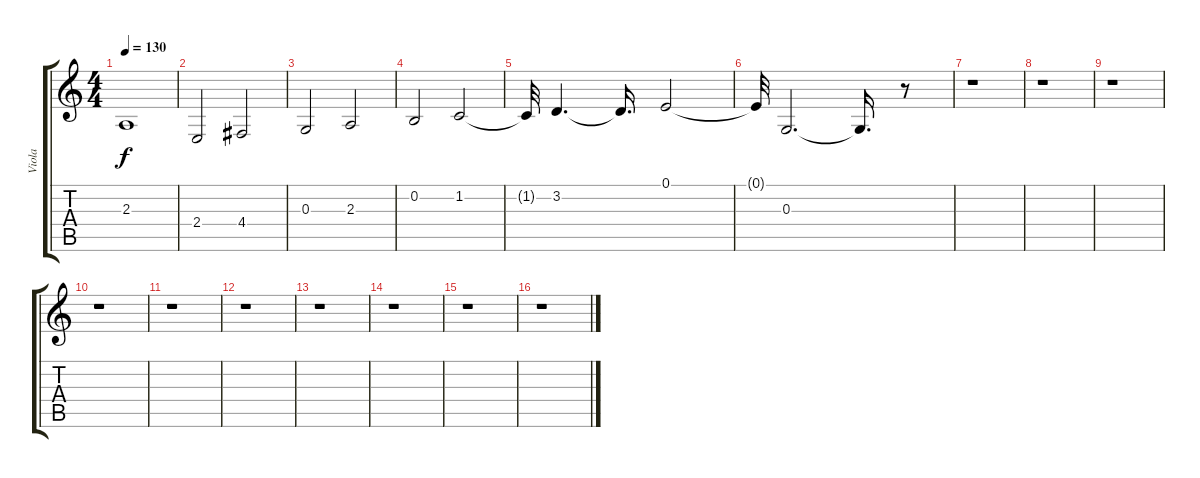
\track ("Viola" "Viola") {instrument viola}
\staff {score tabs}
\tuning (E4 B3 G3 D3 A2 E2) {hide}
\ts (4 4)
\tempo 130
\clef g2
\ks c
2.3{t}.1{dy f} |
2.4.2 4.4.2 |
0.3.2 2.3.2 |
0.2.2 1.2.2 |
1.2{t}.32 3.2.4{d} 3.2{t}.16{d} 0.1.2 |
0.1{t}.32 0.3.2{d volume 12} 0.3{t}.16{d} r.8 |
r.1 |
r.1 |
r.1 |
r.1 |
r.1 |
r.1 |
r.1 |
r.1 |
r.1 |
r.1
